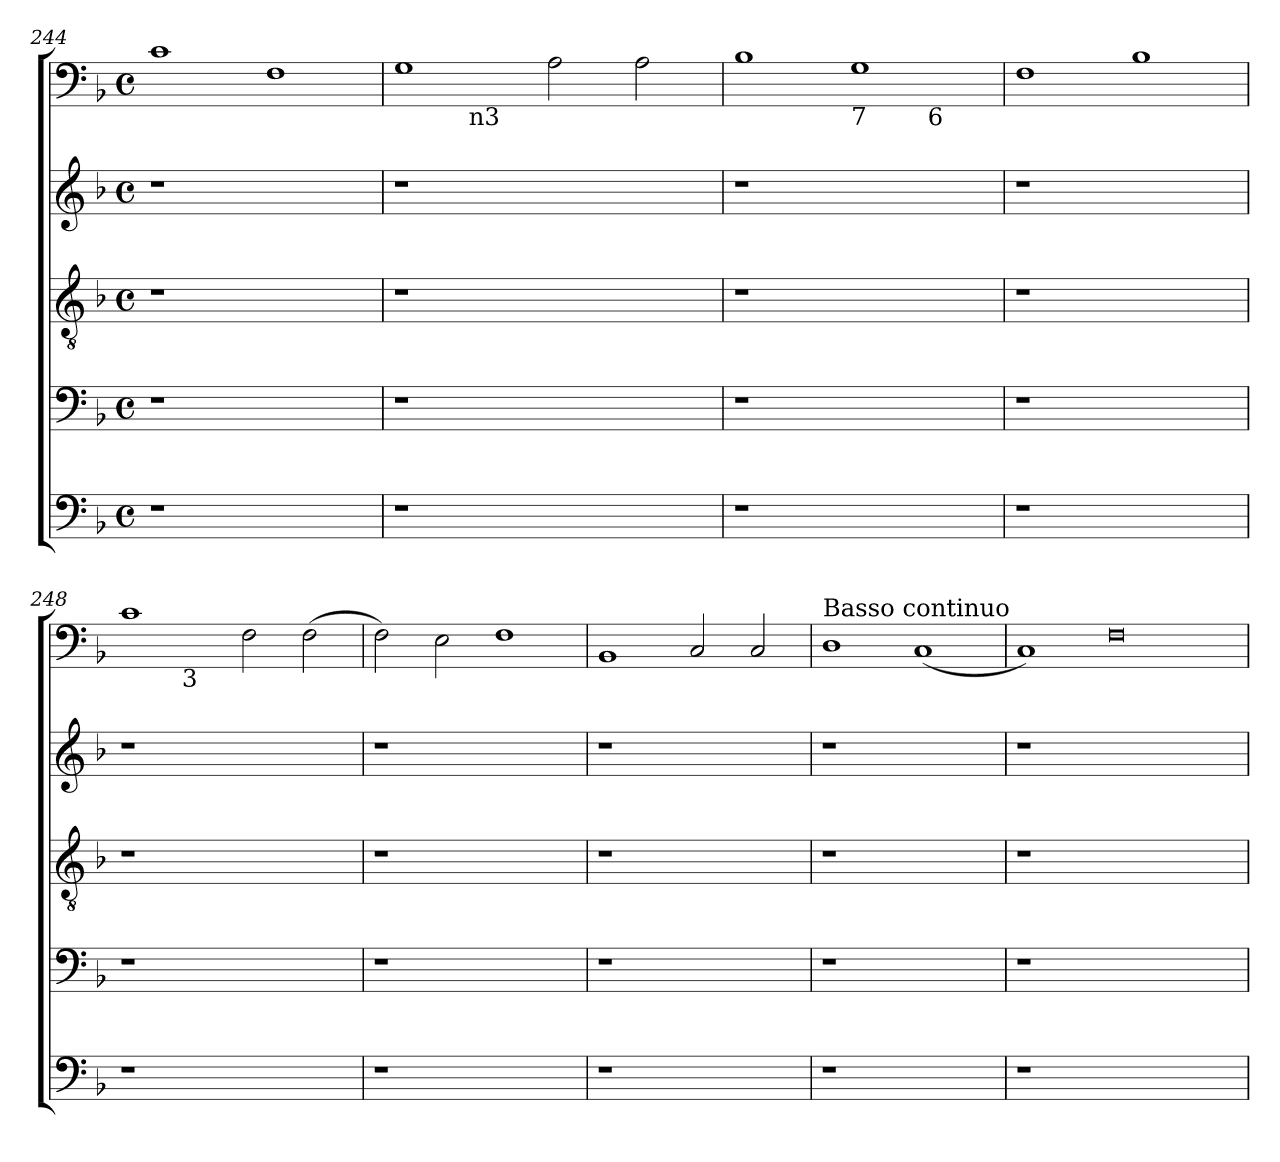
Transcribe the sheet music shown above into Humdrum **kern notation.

**kern	**kern	**kern	**kern	**kern
*part5	*part4	*part3	*part2	*part1
*staff5	*staff4	*staff3	*staff2	*staff1
*clefF4	*clefF4	*clefGv2	*clefG2	*clefF4
*	*ITrd-3c-5	*ITrd-3c-5	*ITrd-3c-5	*ITrd-3c-5
*k[b-]	*k[b-e-]	*k[b-e-]	*k[b-e-]	*k[b-e-]
*F:	*B-:	*B-:	*B-:	*B-:
*M4/4	*M4/4	*M4/4	*M4/4	*M4/4
*met(c)	*met(c)	*met(c)	*met(c)	*met(c)
=244	=244	=244	=244	=244
1r	1r	1r	1r	1f
1ryy	1ryy	1ryy	1ryy	1B-
!!LO:LB:g=z
=245	=245	=245	=245	=245
*	*	*	*	*^
1r	1r	1r	1r	1c>	4...ryy
!	!	!	!	!	!LO:TX:b:t=n3
.	.	.	.	.	1ryy
1ryy	1ryy	1ryy	1ryy	2d\	.
.	.	.	.	.	2ryy
.	.	.	.	2d>\	.
.	.	.	.	.	32ryy
=246	=246	=246	=246	=246	=246
1r	1r	1r	1r	1e-	1.ryy
!	!	!	!	!LO:TX:b:t=7	!
1ryy	1ryy	1ryy	1ryy	1c	.
!	!	!	!	!	!LO:TX:b:t=6
.	.	.	.	.	2ryy
*	*	*	*	*v	*v
=247	=247	=247	=247	=247
1r	1r	1r	1r	1B-
1ryy	1ryy	1ryy	1ryy	1e-
=248	=248	=248	=248	=248
*	*	*	*	*^
1r	1r	1r	1r	1f	2ryy
!	!	!	!	!	!LO:TX:b:t=3
.	.	.	.	.	1.ryy
1ryy	1ryy	1ryy	1ryy	2B-\	.
.	.	.	.	(>2B-\	.
*	*	*	*	*v	*v
!!LO:LB:g=z
=249	=249	=249	=249	=249
1r	1r	1r	1r	2B-\)
.	.	.	.	2A>\
1ryy	1ryy	1ryy	1ryy	1B-
=250	=250	=250	=250	=250
1r	1r	1r	1r	1E-
1ryy	1ryy	1ryy	1ryy	2F/
.	.	.	.	2F</
=251	=251	=251	=251	=251
!	!	!	!	!LO:TX:a:t=Basso continuo
1r	1r	1r	1r	1G
1ryy	1ryy	1ryy	1ryy	(<1F<
=252	=252	=252	=252	=252
1r	1r	1r	1r	1F<)
0ryy	0ryy	0ryy	0ryy	0B-
=	=	=	=	=
*-	*-	*-	*-	*-
